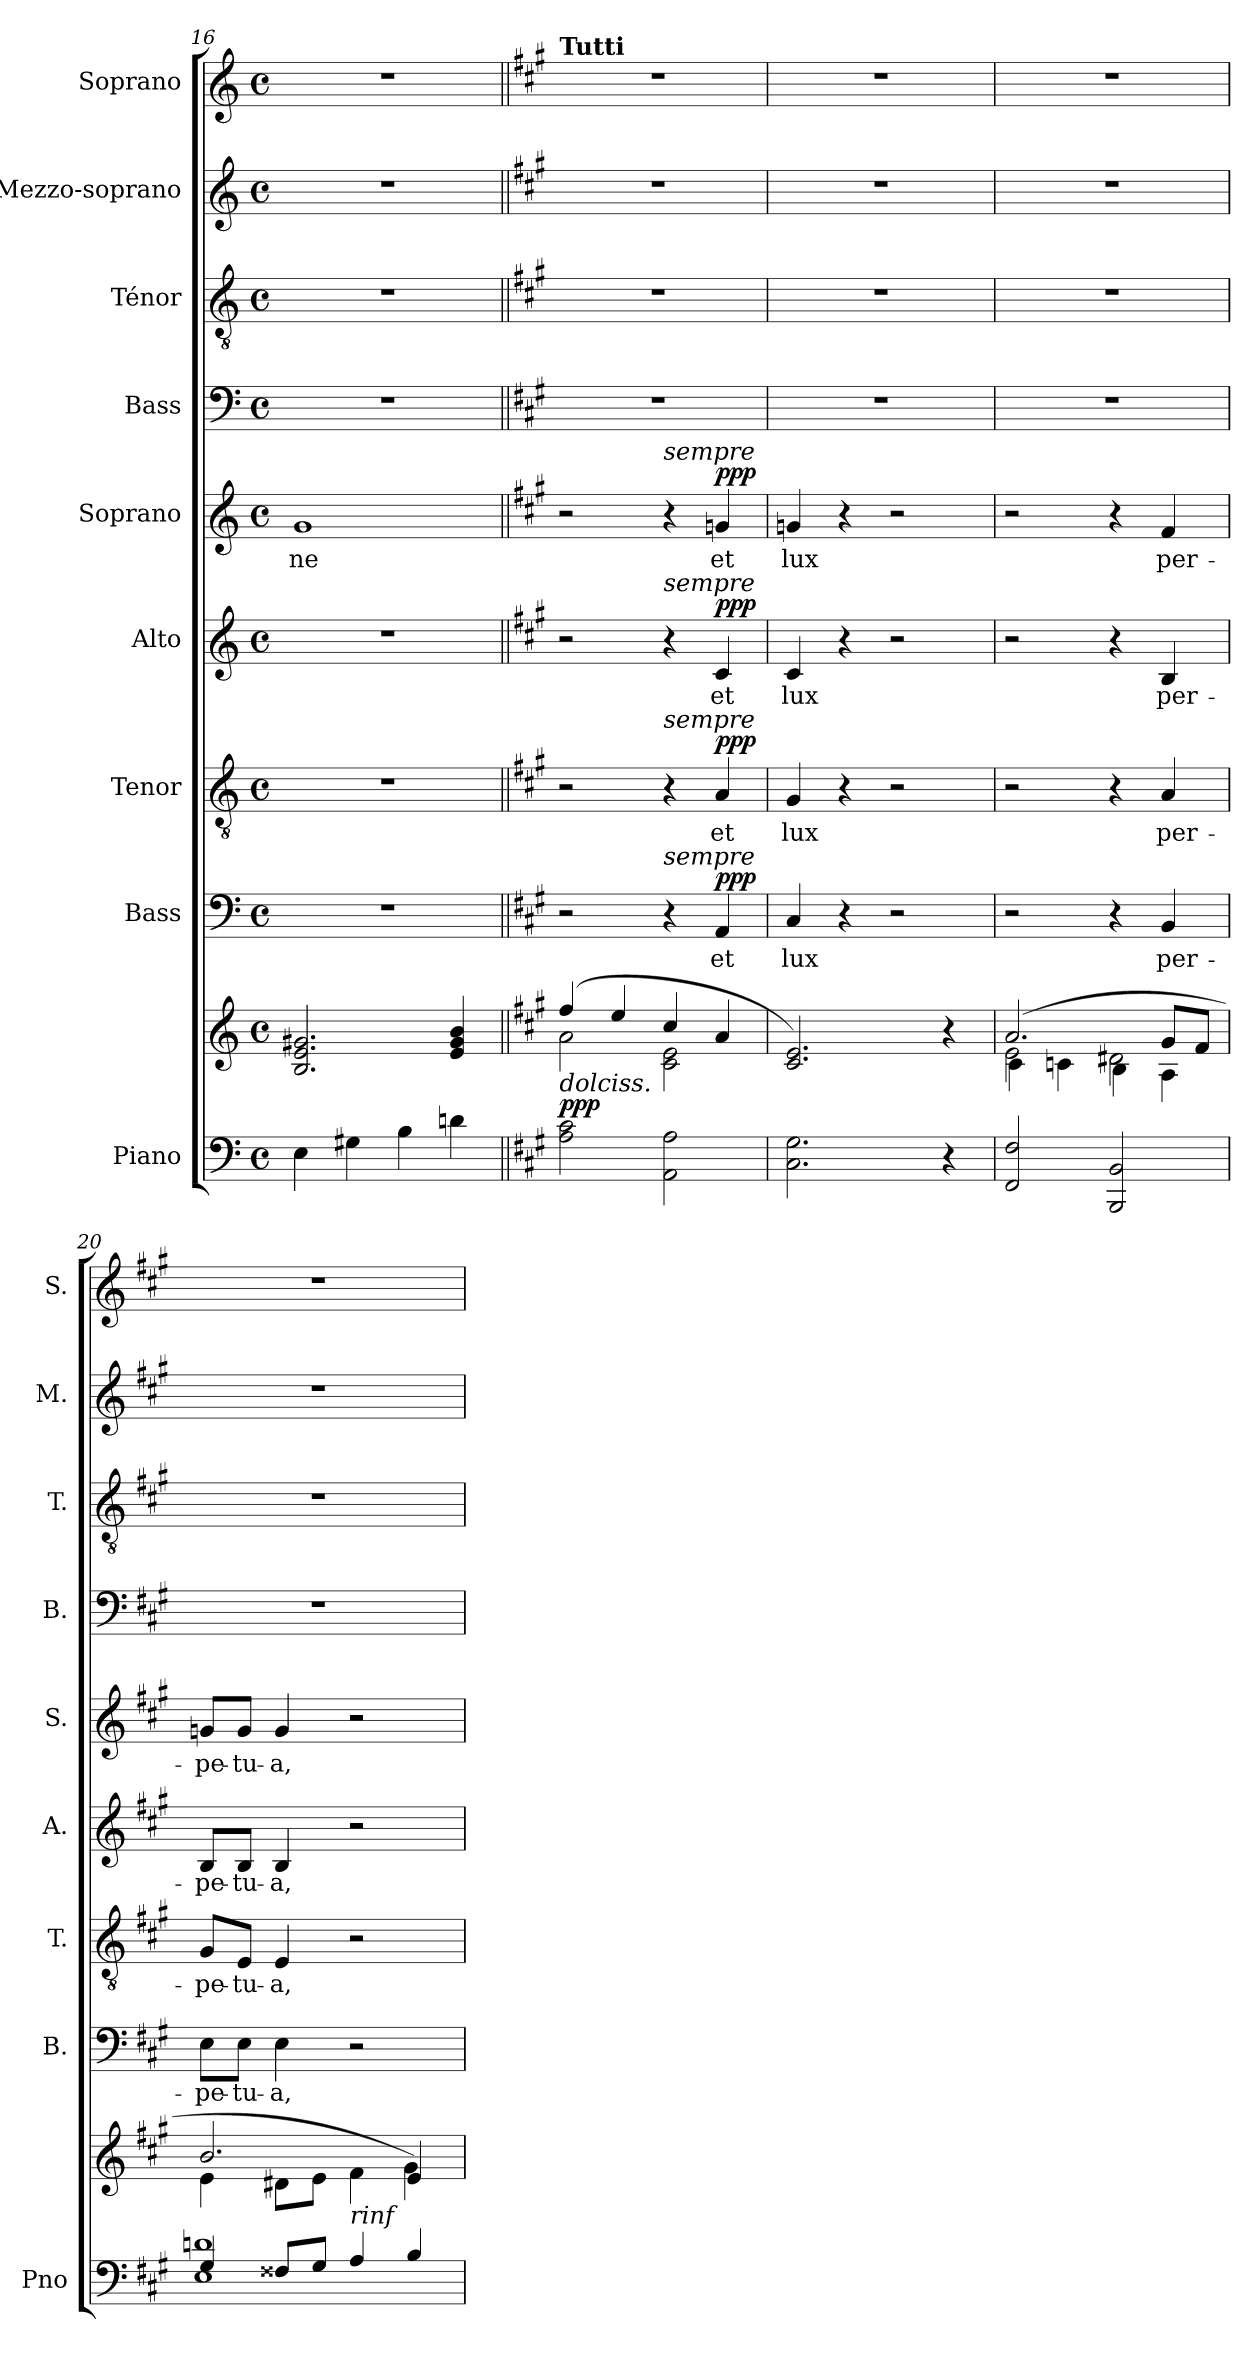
**kern	**kern	**dynam	**kern	**text	**dynam	**kern	**text	**dynam	**kern	**text	**dynam	**kern	**text	**dynam	**kern	**kern	**kern	**kern
*part9	*part9	*part9	*part8	*part8	*part8	*part7	*part7	*part7	*part6	*part6	*part6	*part5	*part5	*part5	*part4	*part3	*part2	*part1
*staff10	*staff9	*staff9/10	*staff8	*staff8	*staff8	*staff7	*staff7	*staff7	*staff6	*staff6	*staff6	*staff5	*staff5	*staff5	*staff4	*staff3	*staff2	*staff1
*I"Piano	*	*	*I"Bass	*	*	*I"Tenor	*	*	*I"Alto	*	*	*I"Soprano	*	*	*I"Bass	*I"Ténor	*I"Mezzo-soprano	*I"Soprano
*I'Pno	*	*	*I'B.	*	*	*I'T.	*	*	*I'A.	*	*	*I'S.	*	*	*I'B.	*I'T.	*I'M.	*I'S.
*clefF4	*clefG2	*	*clefF4	*	*	*clefGv2	*	*	*clefG2	*	*	*clefG2	*	*	*clefF4	*clefGv2	*clefG2	*clefG2
*	*	*	*	*	*	*	*	*	*	*	*	*ITrd2c3	*	*	*	*	*	*
*k[]	*k[]	*	*k[]	*	*	*k[]	*	*	*k[]	*	*	*k[f#c#g#]	*	*	*k[]	*k[]	*k[]	*k[]
*M4/4	*M4/4	*	*M4/4	*	*	*M4/4	*	*	*M4/4	*	*	*M4/4	*	*	*M4/4	*M4/4	*M4/4	*M4/4
*met(c)	*met(c)	*	*met(c)	*	*	*met(c)	*	*	*met(c)	*	*	*met(c)	*	*	*met(c)	*met(c)	*met(c)	*met(c)
=16	=16	=16	=16	=16	=16	=16	=16	=16	=16	=16	=16	=16	=16	=16	=16	=16	=16	=16
!	!	!	!	!	!	!	!	!	!	!	!	!	!LO:LY:b	!	!	!	!	!
4E\	2.B/ 2.e/ 2.g#X/	.	1r	.	.	1r	.	.	1r	.	.	1ei	-ne	.	1r	1r	1r	1r
4G#X\	.	.	.	.	.	.	.	.	.	.	.	.	.	.	.	.	.	.
4B\	.	.	.	.	.	.	.	.	.	.	.	.	.	.	.	.	.	.
4dn\	4e/ 4g#/ 4b/	.	.	.	.	.	.	.	.	.	.	.	.	.	.	.	.	.
=17||	=17||	=17||	=17||	=17||	=17||	=17||	=17||	=17||	=17||	=17||	=17||	=17||	=17||	=17||	=17||	=17||	=17||	=17||
*k[f#c#g#]	*k[f#c#g#]	*	*k[f#c#g#]	*	*	*k[f#c#g#]	*	*	*k[f#c#g#]	*	*	*k[f#c#g#d#a#e#]	*	*	*k[f#c#g#]	*k[f#c#g#]	*k[f#c#g#]	*k[f#c#g#]
*	*^	*	*	*	*	*	*	*	*	*	*	*	*	*	*	*	*	*
!	!	!	!	!	!	!	!	!	!	!	!	!	!	!	!	!	!	!	!LO:TX:a:B:t=Tutti
!LO:TX:a:i:t=dolciss.	!	!	!	!	!	!	!	!	!	!	!	!	!	!	!	!	!	!	!
!	!	!	!LO:DY:a=2	!	!	!	!	!	!	!	!	!	!	!	!	!	!	!	!
2A\ 2c#\	(4ff#/	2a\	ppp	2r	.	.	2r	.	.	2r	.	.	2r	.	.	1r	1r	1r	1r
.	4ee/	.	.	.	.	.	.	.	.	.	.	.	.	.	.	.	.	.	.
!	!	!	!	!	!	!	!	!	!	!	!	!	!LO:TX:a:i:t=sempre	!	!	!	!	!	!
!	!	!	!	!	!	!	!	!	!	!LO:TX:a:i:t=sempre	!	!	!	!	!	!	!	!	!
!	!	!	!	!	!	!	!LO:TX:a:i:t=sempre	!	!	!	!	!	!	!	!	!	!	!	!
!	!	!	!	!LO:TX:a:i:t=sempre	!	!	!	!	!	!	!	!	!	!	!	!	!	!	!
2AA\ 2A\	4cc#/	2c#\ 2e\	.	4r	.	.	4r	.	.	4r	.	.	4r	.	.	.	.	.	.
!	!	!	!	!	!LO:LY:b	!LO:DY:a	!	!LO:LY:b	!LO:DY:a	!	!LO:LY:b	!LO:DY:a	!	!LO:LY:b	!LO:DY:a	!	!	!	!
.	4a/	.	.	4AA/	et	ppp	4A/	et	ppp	4c#/	et	ppp	4eni/	et	ppp	.	.	.	.
*	*v	*v	*	*	*	*	*	*	*	*	*	*	*	*	*	*	*	*	*
=18	=18	=18	=18	=18	=18	=18	=18	=18	=18	=18	=18	=18	=18	=18	=18	=18	=18	=18
!	!	!	!	!LO:LY:b	!	!	!LO:LY:b	!	!	!LO:LY:b	!	!	!LO:LY:b	!	!	!	!	!
2.C#\ 2.G#\	2.c#/ 2.e/)	.	4C#/	lux	.	4G#/	lux	.	4c#/	lux	.	4eni/	lux	.	1r	1r	1r	1r
.	.	.	4r	.	.	4r	.	.	4r	.	.	4r	.	.	.	.	.	.
.	.	.	2r	.	.	2r	.	.	2r	.	.	2r	.	.	.	.	.	.
4r	4r	.	.	.	.	.	.	.	.	.	.	.	.	.	.	.	.	.
=19	=19	=19	=19	=19	=19	=19	=19	=19	=19	=19	=19	=19	=19	=19	=19	=19	=19	=19
*	*^	*	*	*	*	*	*	*	*	*	*	*	*	*	*	*	*	*
*	*	*^	*	*	*	*	*	*	*	*	*	*	*	*	*	*	*	*	*
2FF#/ 2F#/	(2.a/	2e\	4c#\	.	2r	.	.	2r	.	.	2r	.	.	2r	.	.	1r	1r	1r	1r
.	.	.	4cn\	.	.	.	.	.	.	.	.	.	.	.	.	.	.	.	.	.
2BBB/ 2BB/	.	2d#X\	4B\	.	4r	.	.	4r	.	.	4r	.	.	4r	.	.	.	.	.	.
!	!	!	!	!	!	!LO:LY:b	!	!	!LO:LY:b	!	!	!LO:LY:b	!	!	!LO:LY:b	!	!	!	!	!
.	8g#/L	.	4A\	.	4BB/	per-	.	4A/	per-	.	4B/	per-	.	4d#i/	per-	.	.	.	.	.
.	8f#/J	.	.	.	.	.	.	.	.	.	.	.	.	.	.	.	.	.	.	.
*	*	*v	*v	*	*	*	*	*	*	*	*	*	*	*	*	*	*	*	*	*
=20	=20	=20	=20	=20	=20	=20	=20	=20	=20	=20	=20	=20	=20	=20	=20	=20	=20	=20	=20
*^	*	*	*	*	*	*	*	*	*	*	*	*	*	*	*	*	*	*	*
!	!	!	!	!	!	!LO:LY:b	!	!	!LO:LY:b	!	!	!LO:LY:b	!	!	!LO:LY:b	!	!	!	!	!
4G#/	1E 1dn	2.b/	4e\	.	8E\L	-pe-	.	8G#/L	-pe-	.	8B/L	-pe-	.	8eni/L	-pe-	.	1r	1r	1r	1r
!	!	!	!	!	!	!LO:LY:b	!	!	!LO:LY:b	!	!	!LO:LY:b	!	!	!LO:LY:b	!	!	!	!	!
.	.	.	.	.	8E\J	-tu-	.	8E/J	-tu-	.	8B/J	-tu-	.	8ei/J	-tu-	.	.	.	.	.
!	!	!	!	!	!	!LO:LY:b	!	!	!LO:LY:b	!	!	!LO:LY:b	!	!	!LO:LY:b	!	!	!	!	!
8F##X/L	.	.	8d#X\L	.	4E\	-a,	.	4E/	-a,	.	4B/	-a,	.	4ei/	-a,	.	.	.	.	.
8G#/J	.	.	8e\J	.	.	.	.	.	.	.	.	.	.	.	.	.	.	.	.	.
!LO:TX:a:i:t=rinf	!	!	!	!	!	!	!	!	!	!	!	!	!	!	!	!	!	!	!	!
4A/	.	.	4f#\	.	2r	.	.	2r	.	.	2r	.	.	2r	.	.	.	.	.	.
4B/	.	4e/)	4g#\	.	.	.	.	.	.	.	.	.	.	.	.	.	.	.	.	.
*v	*v	*	*	*	*	*	*	*	*	*	*	*	*	*	*	*	*	*	*	*
*	*v	*v	*	*	*	*	*	*	*	*	*	*	*	*	*	*	*	*	*
=	=	=	=	=	=	=	=	=	=	=	=	=	=	=	=	=	=	=
*-	*-	*-	*-	*-	*-	*-	*-	*-	*-	*-	*-	*-	*-	*-	*-	*-	*-	*-
